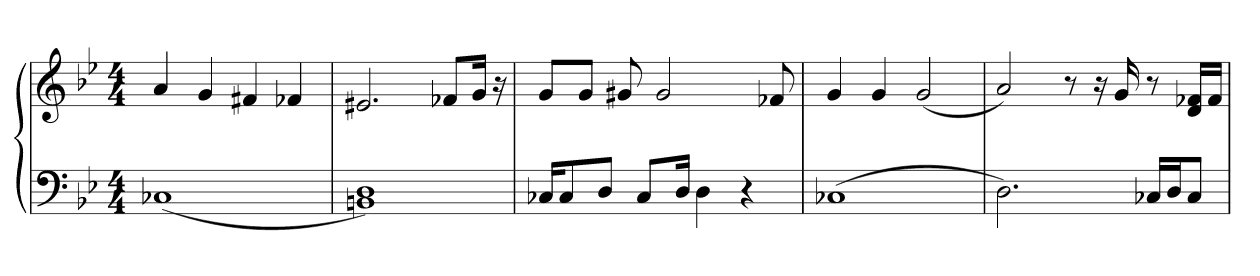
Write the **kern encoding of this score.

**kern	**kern
*part1	*part1
*staff2	*staff1
*clefF4	*clefG2
*k[b-e-]	*k[b-e-]
*M4/4	*M4/4
=1	=1
(1C-X	4a
.	4g
.	4f#X
.	4f-X
=2	=2
1BBn 1D)	2.e#X
.	8f-X/L
.	16g/Jk
.	16r
=3	=3
16C-X/KL	8g/L
8C-/	.
.	8g/J
8D/J	.
.	8g#X
8C-/L	.
.	2g#
16D/Jk	.
4D	.
4r	.
.	8f-X
=4	=4
(1C-X	4g
.	4g
.	(2g
=5	=5
2.D)	2a)
.	8r
.	16r
.	16g
16C-X/LL	8r
16D/J	.
8C-/J	16d/ 16f-X/LL
.	16f-/JJ
=	=
*-	*-
